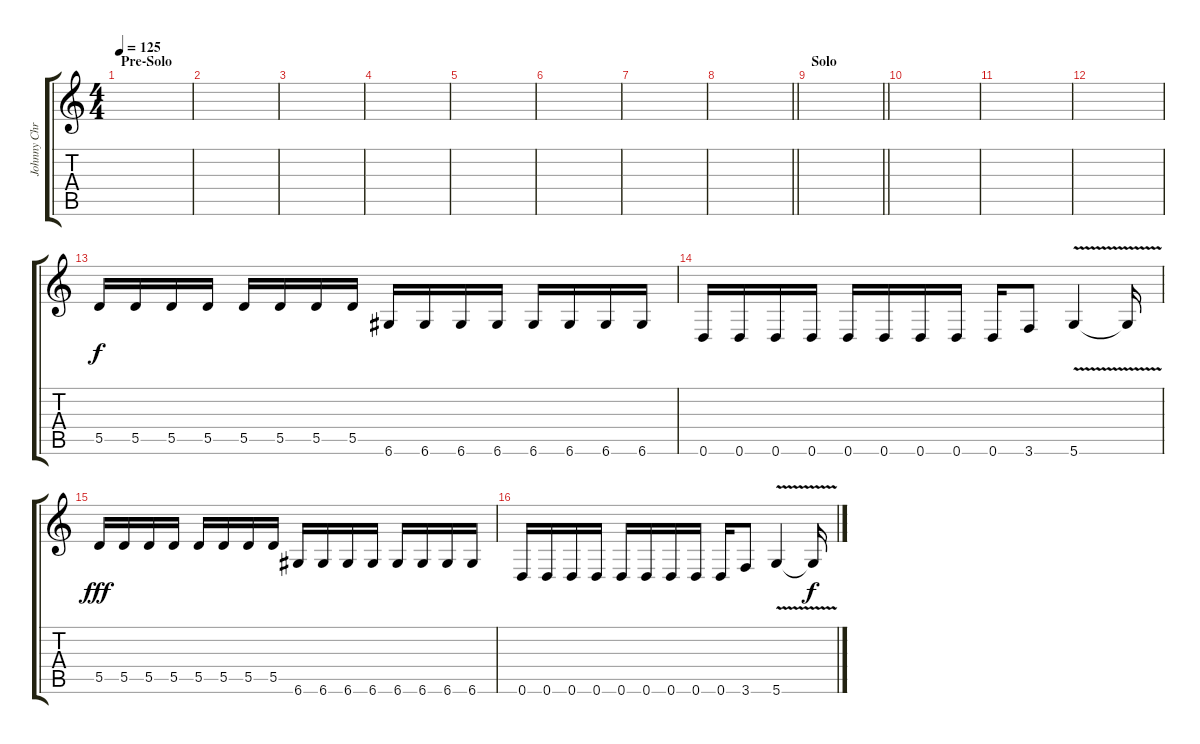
\track ("Johnny Christ" "Johnny Chr") {instrument distortionguitar}
\staff {score tabs}
\tuning (E4 B3 G3 D3 A2 D2) {hide}
\ts (4 4)
\section ("" "Pre-Solo")
\tempo 125
\clef g2
\ks c
|
|
|
|
|
|
|
\barLineRight lightlight
|
\section ("" "Solo")
\barLineRight lightlight
|
|
|
|
5.5.16 5.5.16 5.5.16 5.5.16 5.5.16 5.5.16 5.5.16 5.5.16 6.6.16 6.6.16 6.6.16 6.6.16 6.6.16 6.6.16 6.6.16 6.6.16 |
0.6.16 0.6.16 0.6.16 0.6.16 0.6.16 0.6.16 0.6.16 0.6.16 0.6.16 3.6.8 5.6{v}.4 5.6{t}.16{dy f} |
5.5.16{dy fff} 5.5.16 5.5.16 5.5.16 5.5.16 5.5.16 5.5.16 5.5.16 6.6.16 6.6.16 6.6.16 6.6.16 6.6.16 6.6.16 6.6.16 6.6.16 |
0.6.16 0.6.16 0.6.16 0.6.16 0.6.16 0.6.16 0.6.16 0.6.16 0.6.16 3.6.8 5.6{v}.4 5.6{t}.16{dy f}
